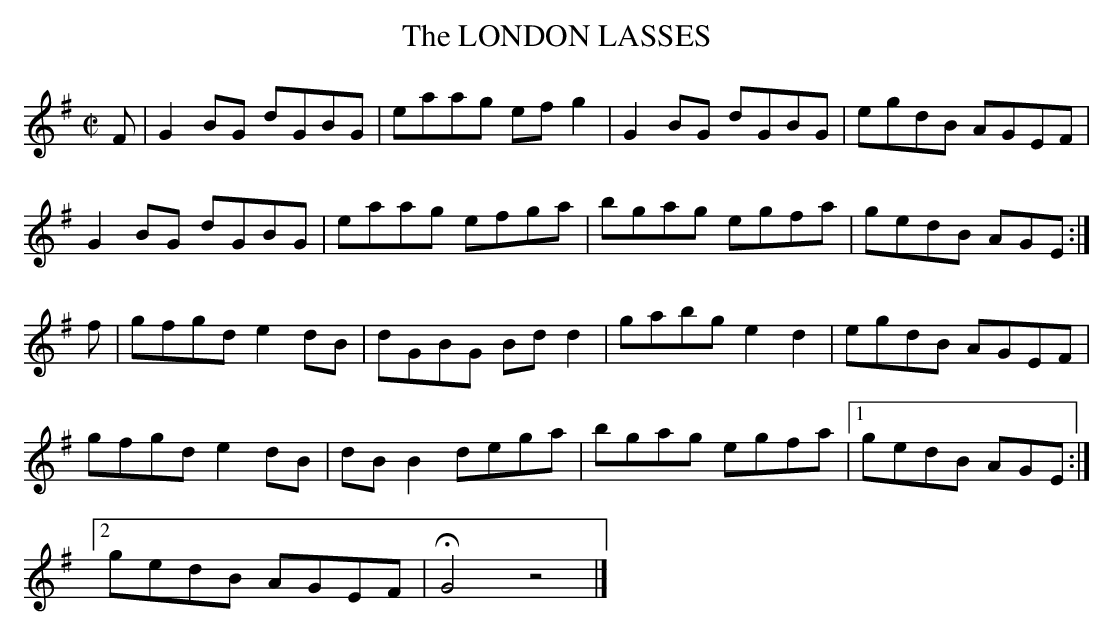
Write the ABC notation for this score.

X:1
T:LONDON LASSES, The
M:C|
L:1/8
K:G
F|G2BG dGBG|eaag efg2|G2BG dGBG|egdB AGEF|
G2BG dGBG|eaag efga|bgag egfa|gedB AGE :|
f|gfgd e2dB|dGBG Bdd2|gabg e2d2|egdB AGEF|
gfgd e2dB|dBB2 dega|bgag egfa|1 gedB AGE :|
[2 gedB AGEF|HG4z4|]
